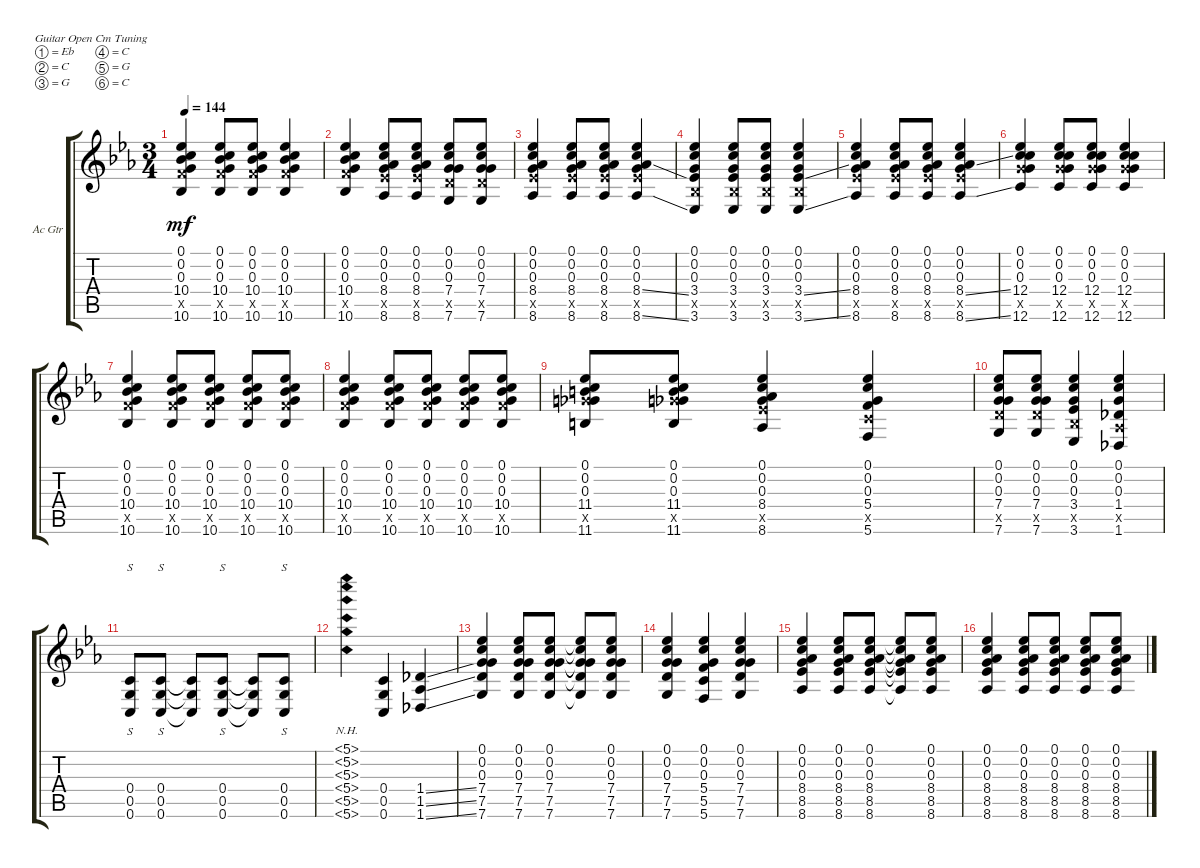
\bracketExtendMode groupsimilarinstruments
\firstSystemTrackNameOrientation horizontal
\otherSystemsTrackNameOrientation horizontal
\track ("Acoustic Guitar" "Ac Gtr") {instrument acousticguitarsteel}
\staff {score tabs}
\tuning (Eb4 C4 G3 C3 G2 C2)
\ts (3 4)
\tempo 144
\clef g2
\ks cminor
(10.5{x} 10.6 0.3 10.4 0.2 0.1).4{dy mf} (10.5{x} 10.6 0.3 10.4 0.2 0.1).8 (10.5{x} 10.6 0.3 10.4 0.2 0.1).8 (10.5{x} 10.6 0.3 10.4 0.2 0.1).4 |
(10.5{x} 10.6 0.3 10.4 0.2 0.1).4 (8.5{x} 8.6 0.3 8.4 0.2 0.1).8 (8.5{x} 8.6 0.3 8.4 0.2 0.1).8 (7.5{x} 7.6 0.3 7.4 0.2 0.1).8 (7.5{x} 7.6 0.3 7.4 0.2 0.1).8 |
(8.5{x} 8.6 0.3 8.4 0.2 0.1).4 (8.5{x} 8.6 0.3 8.4 0.2 0.1).8 (8.5{x} 8.6 0.3 8.4 0.2 0.1).8 (8.6{ss} 0.3 8.4{ss} 0.2 0.1 8.5{x}).4 |
(3.6 3.5{x} 3.4 0.3 0.2 0.1).4 (3.6 3.5{x} 3.4 0.3 0.2 0.1).8 (3.6 3.5{x} 3.4 0.3 0.2 0.1).8 (3.6{ss} 3.5{x} 3.4{ss} 0.3 0.2 0.1).4 |
(8.5{x} 8.6 0.3 8.4 0.2 0.1).4 (8.5{x} 8.6 0.3 8.4 0.2 0.1).8 (8.5{x} 8.6 0.3 8.4 0.2 0.1).8 (8.5{x} 8.6{ss} 0.3 8.4{ss} 0.2 0.1).4 |
(12.5{x} 12.4 0.3 0.2 12.6 0.1).4 (12.5{x} 12.4 0.3 0.2 12.6 0.1).8 (12.5{x} 12.4 0.3 0.2 12.6 0.1).8 (12.5{x} 12.4 0.3 0.2 12.6 0.1).4 |
(10.5{x} 10.6 0.3 10.4 0.2 0.1).4 (10.5{x} 10.6 0.3 10.4 0.2 0.1).8 (10.5{x} 10.6 0.3 10.4 0.2 0.1).8 (10.5{x} 10.6 0.3 10.4 0.2 0.1).8 (10.5{x} 10.6 0.3 10.4 0.2 0.1).8 |
(10.5{x} 10.6 0.3 10.4 0.2 0.1).4 (10.5{x} 10.6 0.3 10.4 0.2 0.1).8 (10.5{x} 10.6 0.3 10.4 0.2 0.1).8 (10.5{x} 10.6 0.3 10.4 0.2 0.1).8 (10.5{x} 10.6 0.3 10.4 0.2 0.1).8 |
(11.5{x} 11.6 0.3 11.4 0.2 0.1).8 (11.5{x} 11.6 0.3 11.4 0.2 0.1).8 (8.5{x} 8.6 0.3 8.4 0.2 0.1).4 (5.6 5.5{x} 5.4 0.3 0.2 0.1).4 |
(7.5{x} 7.6 0.3 7.4 0.2 0.1).8 (7.5{x} 7.6 0.3 7.4 0.2 0.1).8 (3.6 3.5{x} 3.4 0.3 0.2 0.1).4 (1.6 1.5{x} 1.4 0.3 0.2 0.1).4 |
(0.6 0.5 0.4).8{s} (0.6 0.5 0.4).8{s} (0.6{t} 0.5{t} 0.4{t}).8 (0.6 0.5 0.4).8{s} (0.6{t} 0.5{t} 0.4{t}).8 (0.6 0.5 0.4).8{s} |
(5.6{nh} 5.4{nh} 5.5{nh} 5.2{nh} 5.3{nh} 5.1{nh}).4 (0.6 0.5 0.4).4 (1.6{ss} 1.5{ss} 1.4{ss}).4 |
(7.5 7.4 0.3 7.6 0.2 0.1).4 (7.5 7.6 0.3 7.4 0.2 0.1).8 (7.5 7.6 0.3 7.4 0.2 0.1).8 (7.5{t} 7.6{t} 0.3{t} 7.4{t} 0.2{t} 0.1{t}).8 (7.5 7.6 0.3 7.4 0.2 0.1).8 |
(7.5 7.6 0.3 7.4 0.2 0.1).4 (5.6 5.4 5.5 0.3 0.2 0.1).4 (7.5 7.4 0.3 7.6 0.2 0.1).4 |
(8.6 8.5 0.3 8.4 0.2 0.1).4 (8.6 8.5 0.3 8.4 0.2 0.1).8 (8.6 8.5 0.3 8.4 0.2 0.1).8 (8.6{t} 8.5{t} 0.3{t} 8.4{t} 0.2{t} 0.1{t}).8 (8.6 8.5 0.3 8.4 0.2 0.1).8 |
(8.6 8.5 0.3 8.4 0.2 0.1).4 (8.6 8.5 0.3 8.4 0.2 0.1).8 (8.6 8.5 0.3 8.4 0.2 0.1).8 (8.6 8.5 0.3 8.4 0.2 0.1).8 (8.6 8.5 0.3 8.4 0.2 0.1).8
